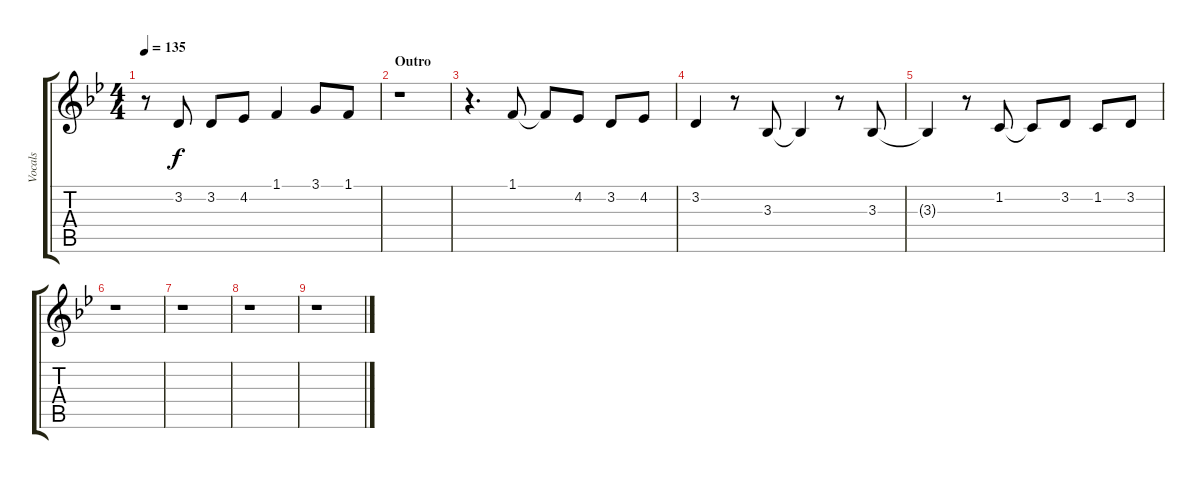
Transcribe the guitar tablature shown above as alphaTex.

\track ("Vocals" "Vocals") {instrument flute}
\staff {score tabs}
\tuning (E4 B3 G3 D3 A2 E2) {hide}
\ts (4 4)
\tempo 135
\clef g2
\ks bb
r.8{dy f} 3.2.8 3.2.8 4.2.8 1.1.4 3.1.8 1.1.8 |
\section ("" "Outro")
r.1 |
r.4{d} 1.1.8 1.1{t}.8 4.2.8 3.2.8 4.2.8 |
3.2.4 r.8 3.3.8 3.3{t}.4 r.8 3.3.8 |
3.3{t}.4 r.8 1.2.8 1.2{t}.8 3.2.8 1.2.8 3.2.8 |
r.1 |
r.1 |
r.1 |
r.1
